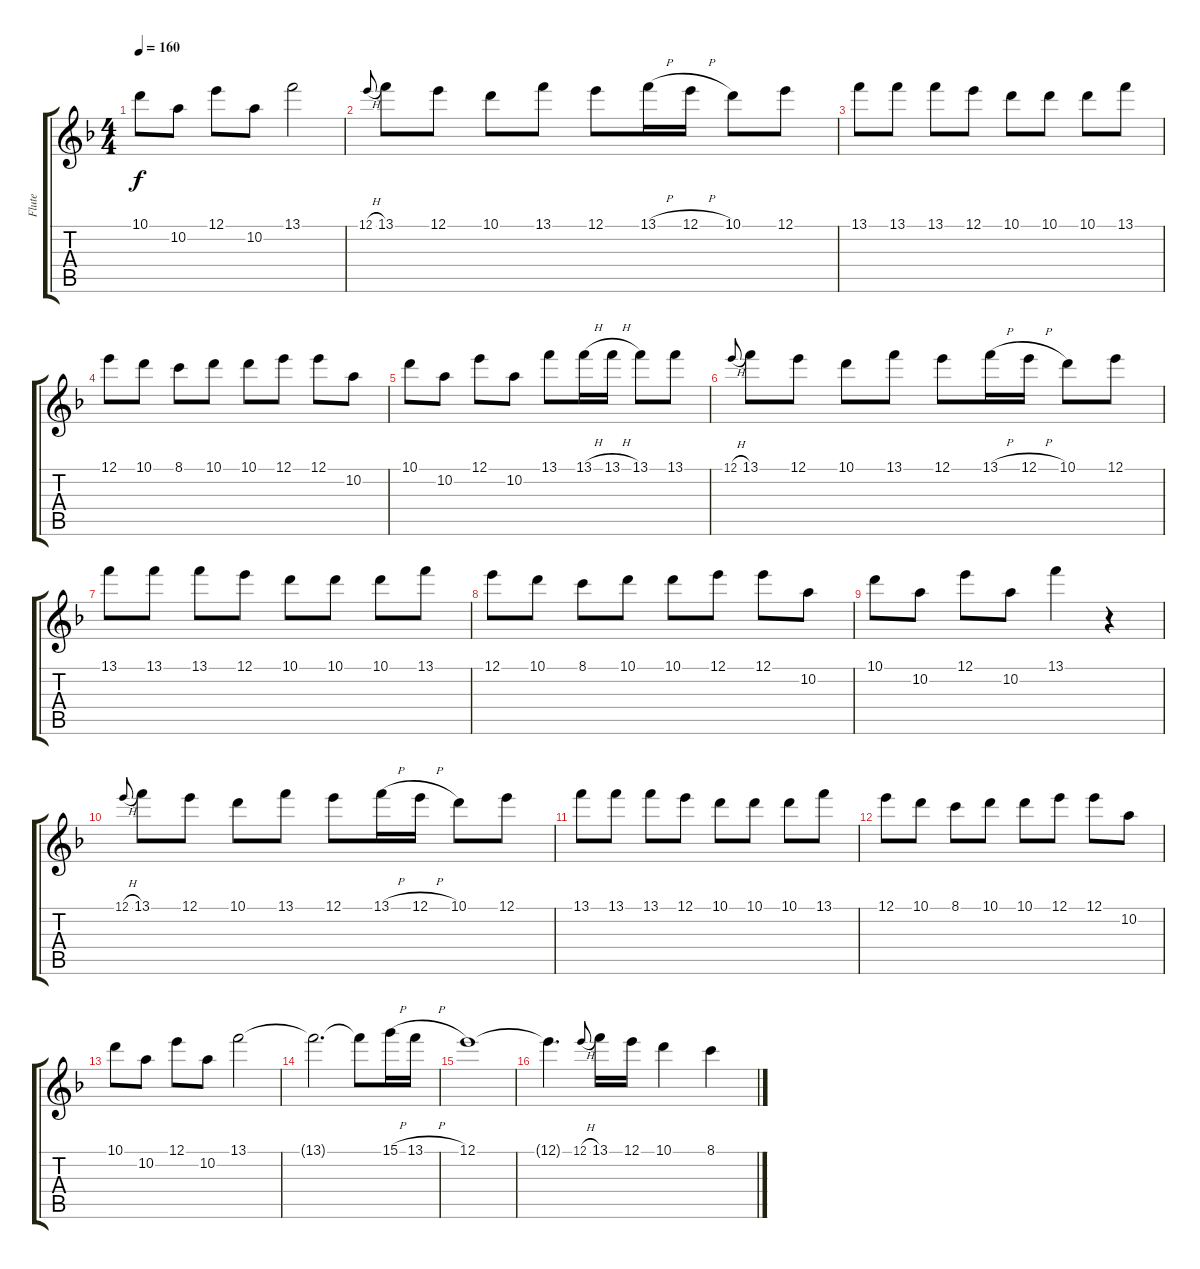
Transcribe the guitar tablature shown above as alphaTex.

\track ("Flute" "Flute") {instrument flute}
\staff {score tabs}
\tuning (E5 B4 G4 D4 A3 E3) {hide}
\ts (4 4)
\tempo 160
\clef g2
\ks dminor
10.1.8{dy f} 10.2.8 12.1.8 10.2.8 13.1.2 |
12.1{h}.8{gr onbeat} 13.1.8 12.1.8 10.1.8 13.1.8 12.1.8 13.1{h}.16 12.1{h}.16 10.1.8 12.1.8 |
13.1.8 13.1.8 13.1.8 12.1.8 10.1.8 10.1.8 10.1.8 13.1.8 |
12.1.8 10.1.8 8.1.8 10.1.8 10.1.8 12.1.8 12.1.8 10.2.8 |
10.1.8 10.2.8 12.1.8 10.2.8 13.1.8 13.1{h}.16 13.1{h}.16 13.1.8 13.1.8 |
12.1{h}.8{gr onbeat} 13.1.8 12.1.8 10.1.8 13.1.8 12.1.8 13.1{h}.16 12.1{h}.16 10.1.8 12.1.8 |
13.1.8 13.1.8 13.1.8 12.1.8 10.1.8 10.1.8 10.1.8 13.1.8 |
12.1.8 10.1.8 8.1.8 10.1.8 10.1.8 12.1.8 12.1.8 10.2.8 |
10.1.8 10.2.8 12.1.8 10.2.8 13.1.4 r.4 |
12.1{h}.8{gr onbeat} 13.1.8 12.1.8 10.1.8 13.1.8 12.1.8 13.1{h}.16 12.1{h}.16 10.1.8 12.1.8 |
13.1.8 13.1.8 13.1.8 12.1.8 10.1.8 10.1.8 10.1.8 13.1.8 |
12.1.8 10.1.8 8.1.8 10.1.8 10.1.8 12.1.8 12.1.8 10.2.8 |
10.1.8 10.2.8 12.1.8 10.2.8 13.1.2 |
13.1{t}.2{d} 13.1{t}.8 15.1{h}.16 13.1{h}.16 |
12.1.1 |
12.1{t}.4{d} 12.1{h}.8{gr onbeat} 13.1.16 12.1.16 10.1.4 8.1.4
